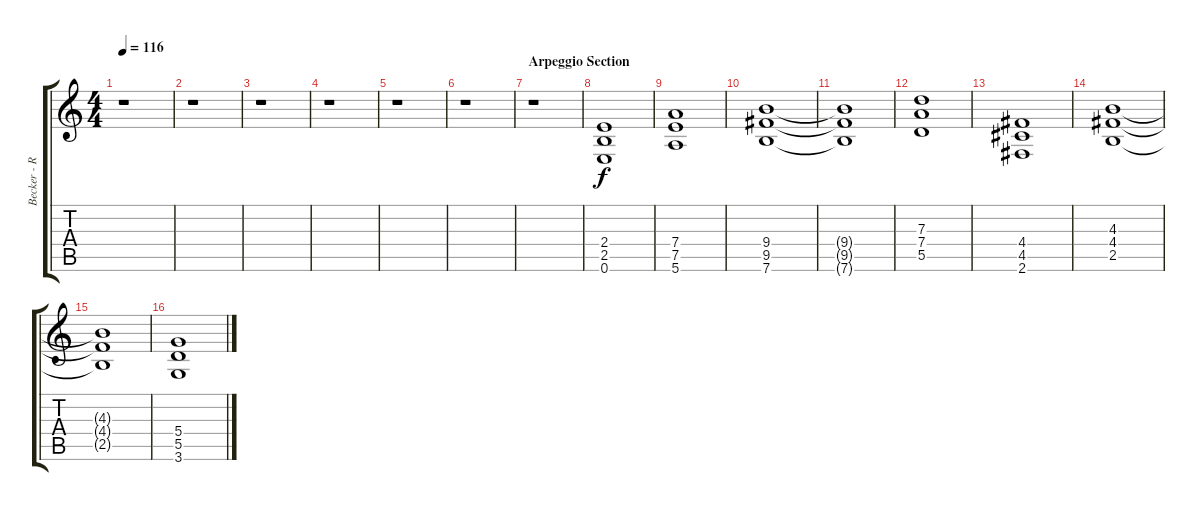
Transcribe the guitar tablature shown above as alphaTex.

\track ("Becker - Rhythm" "Becker - R") {instrument distortionguitar}
\staff {score tabs}
\tuning (E4 B3 G3 D3 A2 E2) {hide}
\ts (4 4)
\tempo 116
\clef g2
\ks c
r.1{dy f} |
r.1 |
r.1 |
r.1 |
r.1 |
r.1 |
\section ("" "Arpeggio Section")
r.1 |
(2.4 2.5 0.6).1 |
(7.4 7.5 5.6).1 |
(9.4 9.5 7.6).1 |
(9.4{t} 9.5{t} 7.6{t}).1 |
(7.3 7.4 5.5).1 |
(4.4 4.5 2.6).1 |
(4.3 4.4 2.5).1 |
(4.3{t} 4.4{t} 2.5{t}).1 |
(5.4 5.5 3.6).1
